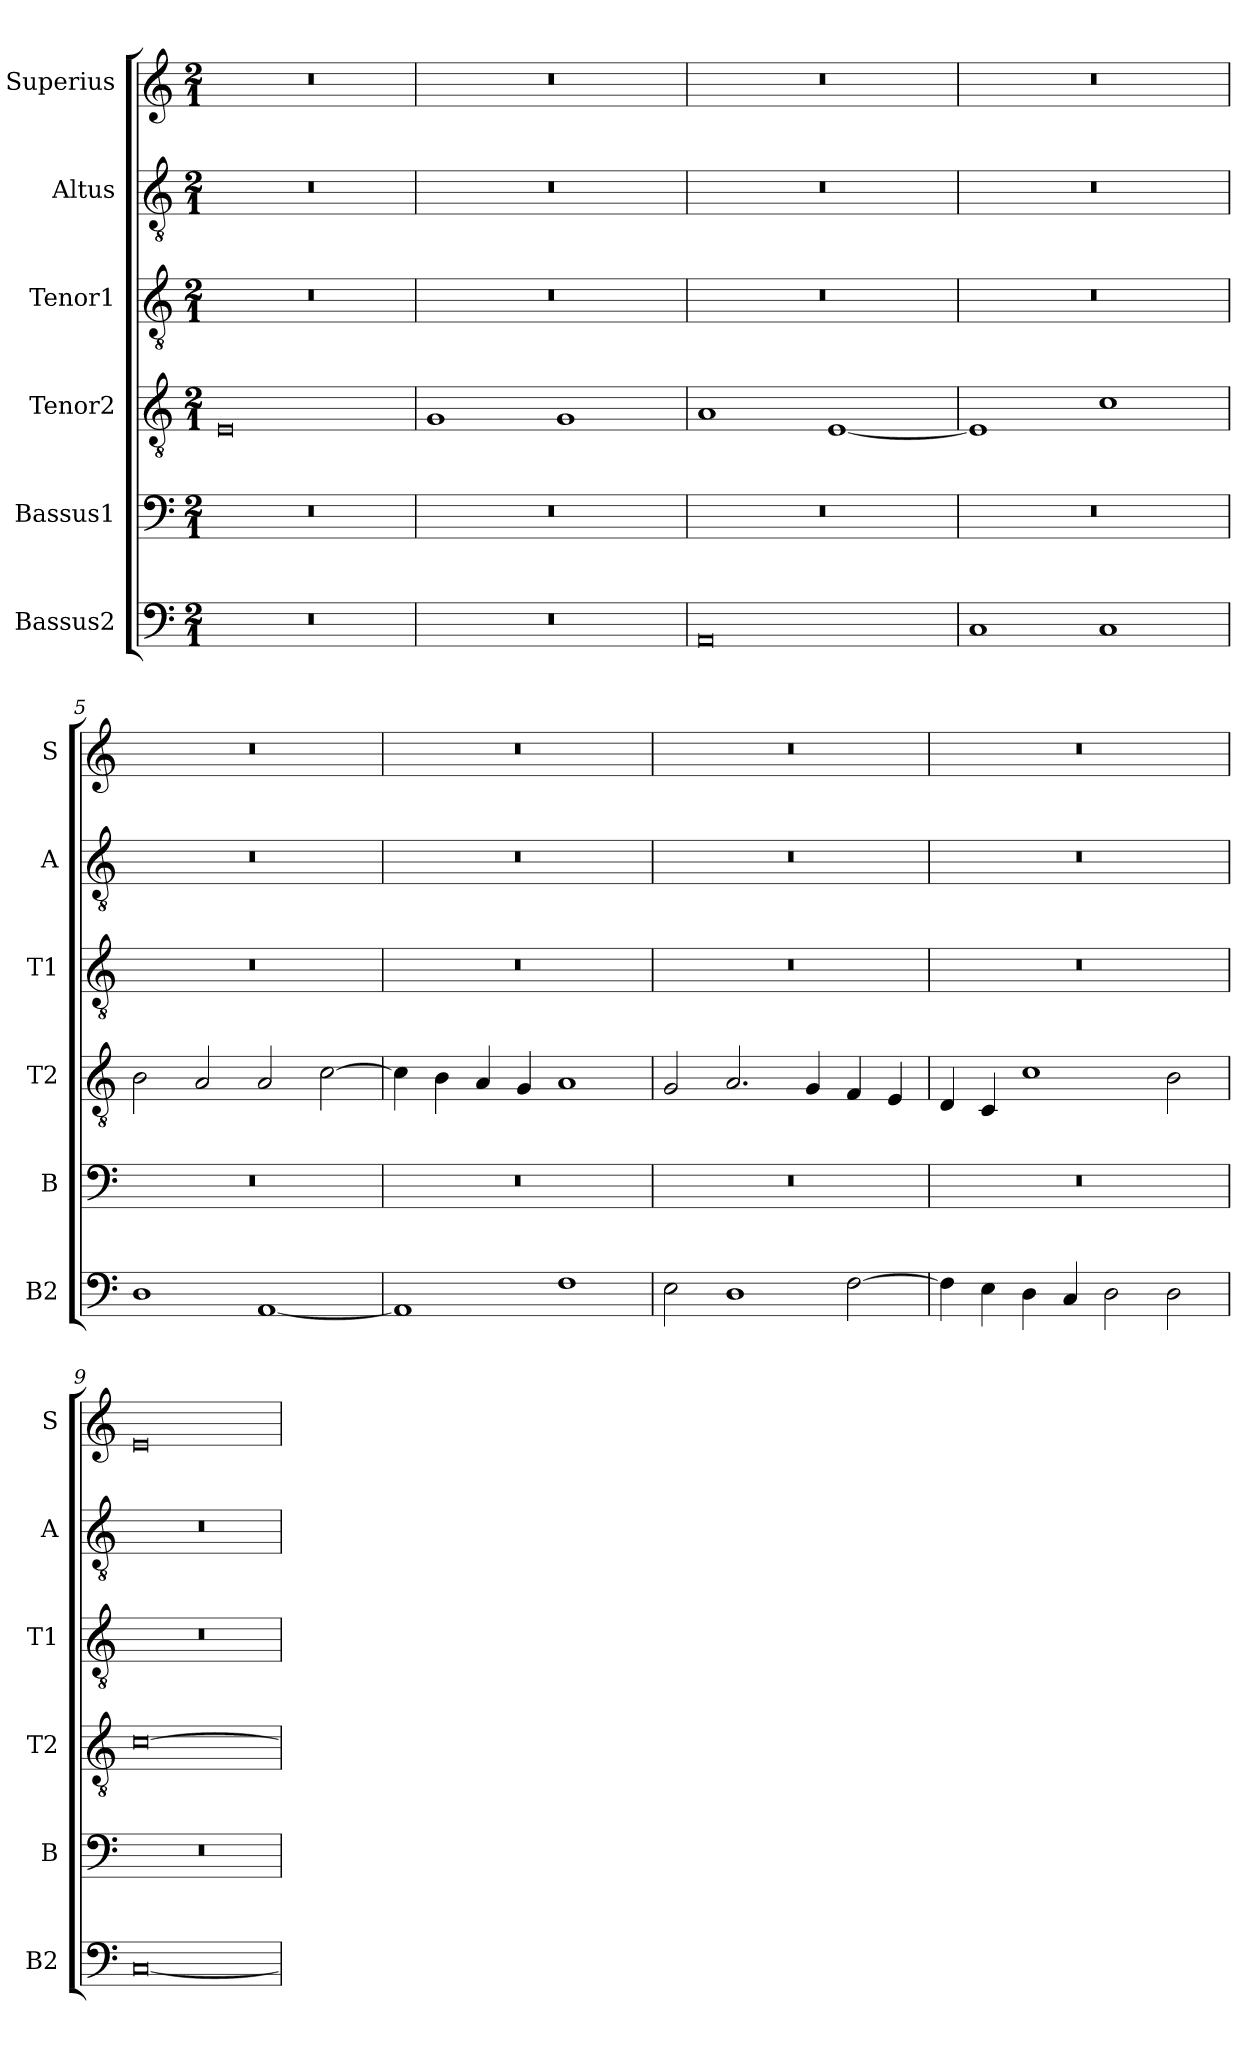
**kern	**kern	**kern	**kern	**kern	**kern
*part6	*part5	*part4	*part3	*part2	*part1
*staff6	*staff5	*staff4	*staff3	*staff2	*staff1
*I"Bassus2	*I"Bassus1	*I"Tenor2	*I"Tenor1	*I"Altus	*I"Superius
*I'B2	*I'B	*I'T2	*I'T1	*I'A	*I'S
*clefF4	*clefF4	*clefGv2	*clefGv2	*clefGv2	*clefG2
*k[]	*k[]	*k[]	*k[]	*k[]	*k[]
*M2/1	*M2/1	*M2/1	*M2/1	*M2/1	*M2/1
=1	=1	=1	=1	=1	=1
0r	0r	0E	0r	0r	0r
=2	=2	=2	=2	=2	=2
0r	0r	1G	0r	0r	0r
.	.	1G	.	.	.
=3	=3	=3	=3	=3	=3
0AA	0r	1A	0r	0r	0r
.	.	[1E	.	.	.
=4	=4	=4	=4	=4	=4
1C	0r	1E]	0r	0r	0r
1C	.	1c	.	.	.
=5	=5	=5	=5	=5	=5
1D	0r	2B\	0r	0r	0r
.	.	2A/	.	.	.
[1AA	.	2A/	.	.	.
.	.	[2c\	.	.	.
=6	=6	=6	=6	=6	=6
1AA]	0r	4c\]	0r	0r	0r
.	.	4B\	.	.	.
.	.	4A/	.	.	.
.	.	4G/	.	.	.
1F	.	1A	.	.	.
=7	=7	=7	=7	=7	=7
2E\	0r	2G/	0r	0r	0r
1D	.	2.A/	.	.	.
.	.	4G/	.	.	.
[2F\	.	4F/	.	.	.
.	.	4E/	.	.	.
=8	=8	=8	=8	=8	=8
4F\]	0r	4D/	0r	0r	0r
4E\	.	4C/	.	.	.
4D\	.	1c	.	.	.
4C/	.	.	.	.	.
2D\	.	.	.	.	.
2D\	.	2B\	.	.	.
=9	=9	=9	=9	=9	=9
[0C	0r	[0c	0r	0r	0e
=	=	=	=	=	=
*-	*-	*-	*-	*-	*-
